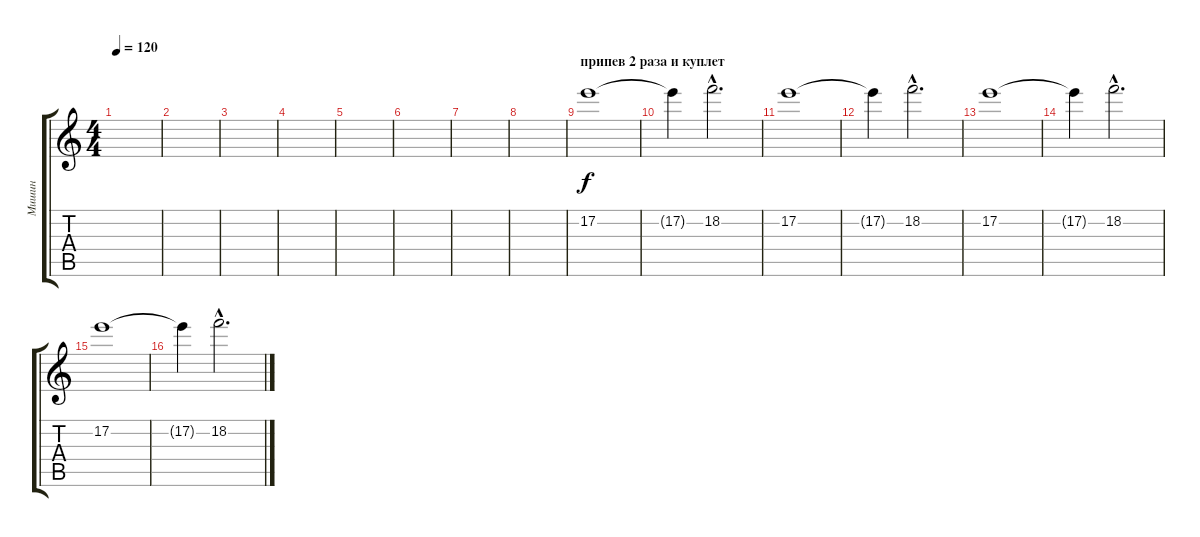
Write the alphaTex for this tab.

\track ("Мишин" "Мишин") {instrument overdrivenguitar}
\staff {score tabs}
\tuning (E4 B3 G3 D3 A2 E2) {hide}
\ts (4 4)
\tempo 120
\clef g2
\ks c
|
|
|
|
|
|
|
|
\section ("" "припев 2 раза и куплет ")
17.2.1{volume 11} |
17.2{t}.4 18.2{hac}.2{d} |
17.2.1 |
17.2{t}.4 18.2{hac}.2{d} |
17.2.1 |
17.2{t}.4 18.2{hac}.2{d} |
17.2.1 |
17.2{t}.4 18.2{hac}.2{d}
